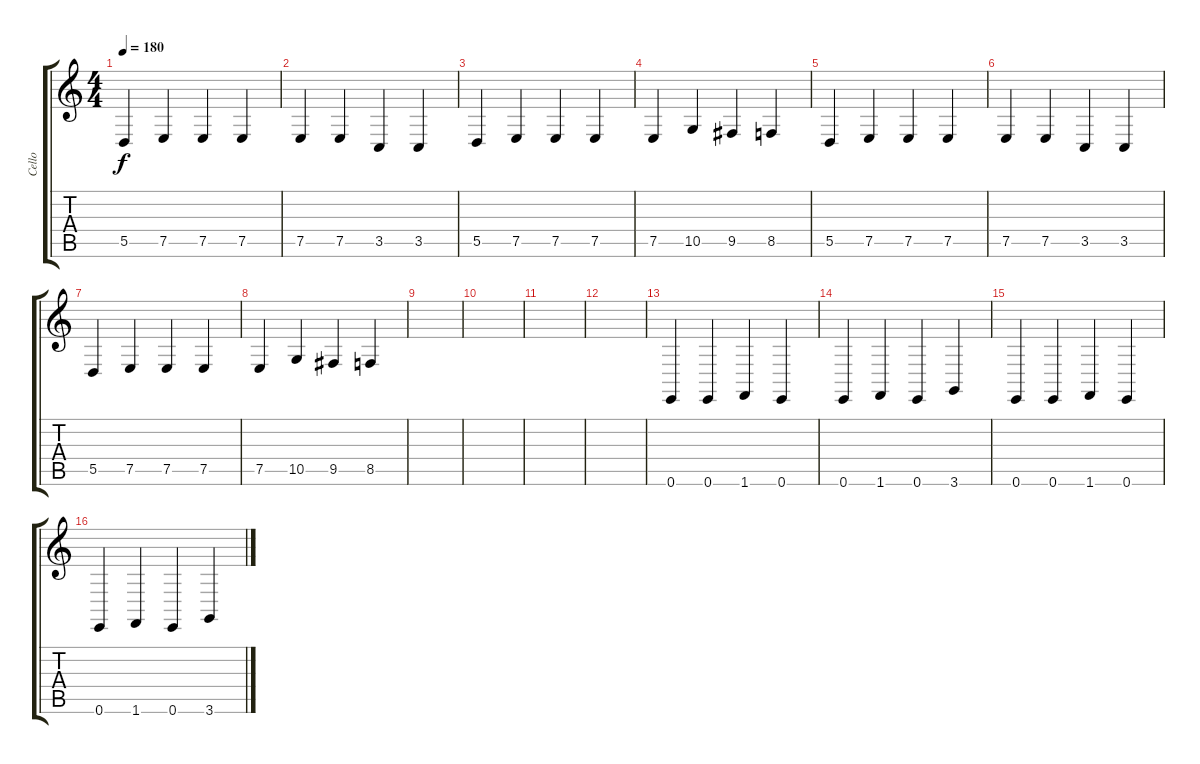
\track ("Cello" "Cello") {instrument cello}
\staff {score tabs}
\tuning (E4 B3 G3 D3 A2 E2) {hide}
\ts (4 4)
\tempo 180
\clef g2
\ks c
5.5.4{dy f} 7.5.4 7.5.4 7.5.4 |
7.5.4 7.5.4 3.5.4 3.5.4 |
5.5.4 7.5.4 7.5.4 7.5.4 |
7.5.4 10.5.4 9.5.4 8.5.4 |
5.5.4 7.5.4 7.5.4 7.5.4 |
7.5.4 7.5.4 3.5.4 3.5.4 |
5.5.4 7.5.4 7.5.4 7.5.4 |
7.5.4 10.5.4 9.5.4 8.5.4 |
|
|
|
|
0.6.4 0.6.4 1.6.4 0.6.4 |
0.6.4 1.6.4 0.6.4 3.6.4 |
0.6.4 0.6.4 1.6.4 0.6.4 |
0.6.4 1.6.4 0.6.4 3.6.4
